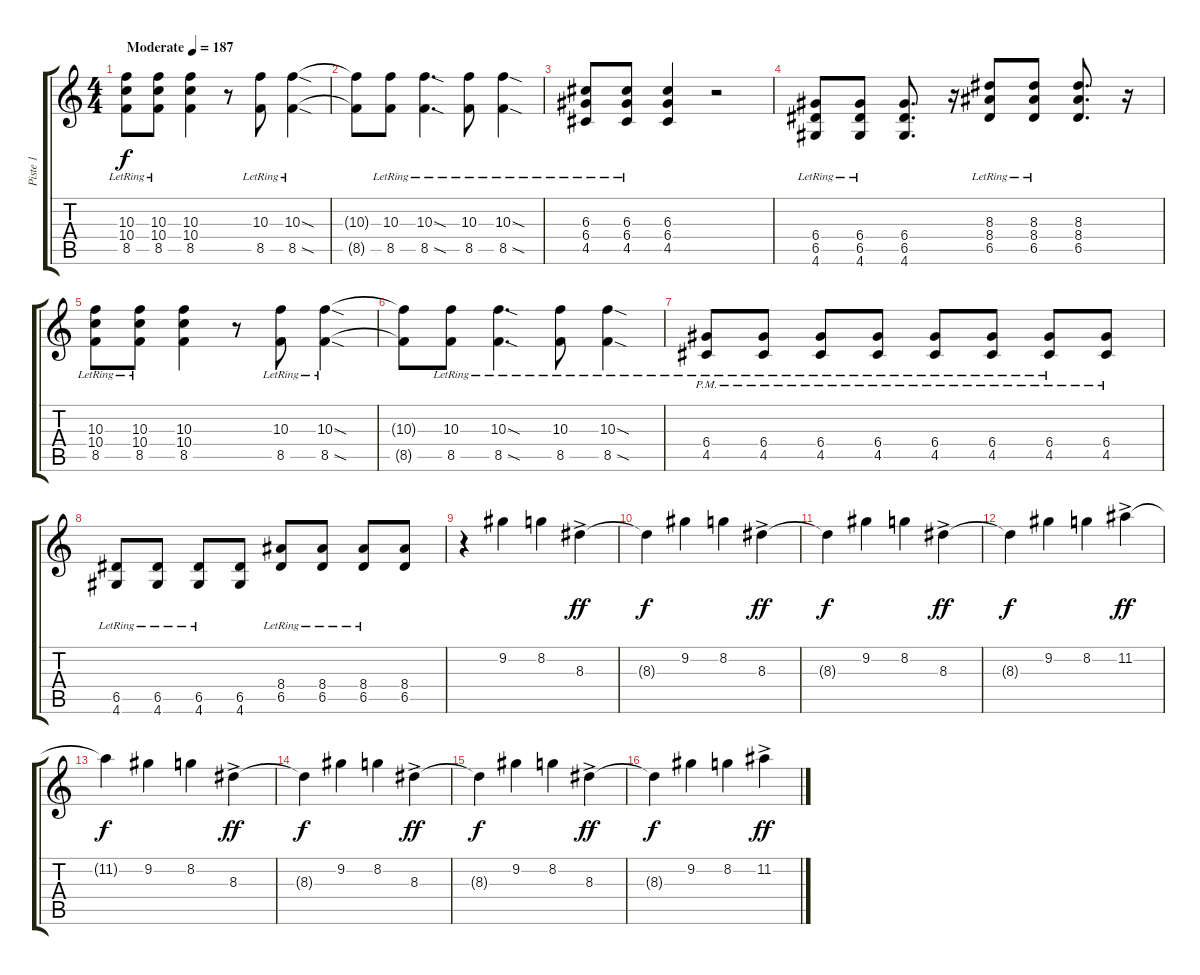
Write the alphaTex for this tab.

\track ("Piste 1" "Piste 1") {instrument overdrivenguitar}
\staff {score tabs}
\tuning (E4 B3 G3 D3 A2 E2) {hide}
\ts (4 4)
\tempo (187 "Moderate")
\clef g2
\ks c
(10.3{lr} 10.4{lr} 8.5{lr}).8{dy f instrument overdrivenguitar} (10.3{lr} 10.4{lr} 8.5{lr}).8 (10.3 10.4 8.5).4 r.8 (10.3{lr} 8.5{lr}).8 (10.3{sod lr} 8.5{sod lr}).4 |
(10.3{t} 8.5{t}).8 (10.3{lr} 8.5{lr}).8 (10.3{sod lr} 8.5{sod lr}).4{d} (10.3{lr} 8.5{lr}).8 (10.3{sod lr} 8.5{sod lr}).4 |
(6.3{lr} 6.4{lr} 4.5{lr}).8 (6.3{lr} 6.4{lr} 4.5{lr}).8 (6.3 6.4 4.5).4 r.2 |
(6.4{lr} 6.5{lr} 4.6{lr}).8 (6.4{lr} 6.5{lr} 4.6{lr}).8 (6.4 6.5 4.6).8{d} r.16 (8.3{lr} 8.4{lr} 6.5{lr}).8 (8.3{lr} 8.4{lr} 6.5{lr}).8 (8.3 8.4 6.5).8{d} r.16 |
(10.3{lr} 10.4{lr} 8.5{lr}).8 (10.3{lr} 10.4{lr} 8.5{lr}).8 (10.3 10.4 8.5).4 r.8 (10.3{lr} 8.5{lr}).8 (10.3{sod lr} 8.5{sod lr}).4 |
(10.3{t} 8.5{t}).8 (10.3{lr} 8.5{lr}).8 (10.3{sod lr} 8.5{sod lr}).4{d} (10.3{lr} 8.5{lr}).8 (10.3{sod lr} 8.5{sod lr}).4 |
(6.4{pm lr} 4.5{pm lr}).8 (6.4{pm lr} 4.5{pm lr}).8 (6.4{pm lr} 4.5{pm lr}).8 (6.4{pm lr} 4.5{pm lr}).8 (6.4{pm lr} 4.5{pm lr}).8 (6.4{pm lr} 4.5{pm lr}).8 (6.4{pm lr} 4.5{pm lr}).8 (6.4{pm} 4.5{pm}).8 |
(6.5{lr} 4.6{lr}).8 (6.5{lr} 4.6{lr}).8 (6.5{lr} 4.6{lr}).8 (6.5 4.6).8 (8.4{lr} 6.5{lr}).8 (8.4{lr} 6.5{lr}).8 (8.4{lr} 6.5{lr}).8 (8.4 6.5).8 |
r.4 9.2.4 8.2.4 8.3{ac}.4{dy ff} |
8.3{t}.4{dy f} 9.2.4 8.2.4 8.3{ac}.4{dy ff} |
8.3{t}.4{dy f} 9.2.4 8.2.4 8.3{ac}.4{dy ff} |
8.3{t}.4{dy f} 9.2.4 8.2.4 11.2{ac}.4{dy ff} |
11.2{t}.4{dy f} 9.2.4 8.2.4 8.3{ac}.4{dy ff} |
8.3{t}.4{dy f} 9.2.4 8.2.4 8.3{ac}.4{dy ff} |
8.3{t}.4{dy f} 9.2.4 8.2.4 8.3{ac}.4{dy ff} |
8.3{t}.4{dy f} 9.2.4 8.2.4 11.2{ac}.4{dy ff}
